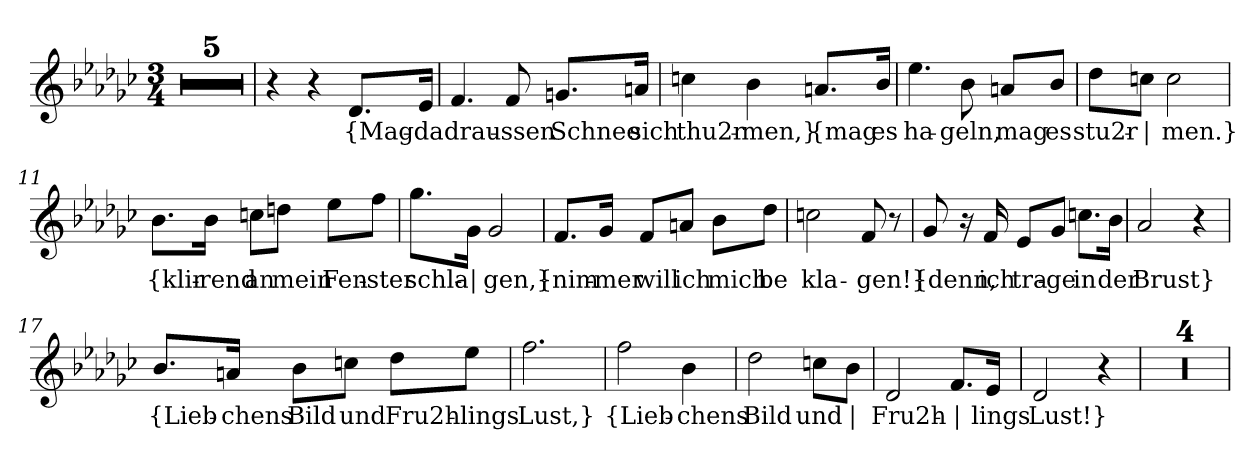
**kern	**text
*part1	*part1
*staff1	*staff1
*clefG2	*
*k[b-e-a-d-g-c-]	*
*M3/4	*
=1	=1
2.r	.
=2	=2
2.r	.
=3	=3
2.r	.
=4	=4
2.r	.
=5	=5
2.r	.
=6	=6
4r	.
4r	.
!	!LO:LY:b
8.d-/L	{Mag-
!	!LO:LY:b
16e-/Jk	-da
=7	=7
!	!LO:LY:b
4.f/	drau-
!	!LO:LY:b
8f/	-ssen
!	!LO:LY:b
8.gn/L	Schnee
!	!LO:LY:b
16an/Jk	sich
=8	=8
!	!LO:LY:b
4ccn\	thu2r-
!	!LO:LY:b
4b-\	-men,}
!	!LO:LY:b
8.an/L	{mag
!	!LO:LY:b
16b-/Jk	es
!!LO:LB:g=z
=9	=9
!	!LO:LY:b
4.ee-\	ha-
!	!LO:LY:b
8b-\	-geln,
!	!LO:LY:b
8an/L	mag
!	!LO:LY:b
8b-/J	es
=10	=10
!	!LO:LY:b
8dd-\L	stu2r-
!	!LO:LY:b
8ccn\J	|
!	!LO:LY:b
2cc\	-men.}
=11	=11
!	!LO:LY:b
8.b-\L	{klir-
!	!LO:LY:b
16b-\Jk	-rend
!	!LO:LY:b
8ccn\L	an
!	!LO:LY:b
8ddn\J	mein
!	!LO:LY:b
8ee-\L	Fen-
!	!LO:LY:b
8ff\J	-ster
=12	=12
!	!LO:LY:b
8.gg-\L	schla-
!	!LO:LY:b
16g-\Jk	|
!	!LO:LY:b
2g-/	-gen,}
!!LO:LB:g=z
=13	=13
!	!LO:LY:b
8.f/L	{nim-
!	!LO:LY:b
16g-/Jk	-mer
!	!LO:LY:b
8f/L	will
!	!LO:LY:b
8an/J	ich
!	!LO:LY:b
8b-\L	mich
!	!LO:LY:b
8dd-\J	be
=14	=14
!	!LO:LY:b
2ccn\	kla-
!	!LO:LY:b
8f/	-gen!}
8r	.
=15	=15
!	!LO:LY:b
8g-/	{denn,
16r	.
!	!LO:LY:b
16f/	ich
!	!LO:LY:b
8e-/L	tra-
!	!LO:LY:b
8g-/J	-ge
!	!LO:LY:b
8.ccn\L	in
!	!LO:LY:b
16b-\Jk	der
=16	=16
!	!LO:LY:b
2a-/	Brust}
4r	.
!!LO:LB:g=z
=17	=17
!	!LO:LY:b
8.b-/L	{Lieb-
!	!LO:LY:b
16an/Jk	-chens
!	!LO:LY:b
8b-\L	Bild
!	!LO:LY:b
8ccn\J	und
!	!LO:LY:b
8dd-\L	Fru2h-
!	!LO:LY:b
8ee-\J	-lings
=18	=18
!	!LO:LY:b
2.ff\	Lust,}
=19	=19
!	!LO:LY:b
2ff\	{Lieb-
!	!LO:LY:b
4b-\	-chens
=20	=20
!	!LO:LY:b
2dd-\	Bild
!	!LO:LY:b
8ccn\L	und
!	!LO:LY:b
8b-\J	|
=21	=21
!	!LO:LY:b
2d-/	Fru2h-
!	!LO:LY:b
8.f/L	|
!	!LO:LY:b
16e-/Jk	-lings
=22	=22
!	!LO:LY:b
2d-/	Lust!}
4r	.
=23	=23
2.r	.
!!LO:LB:g=z
=24	=24
2.r	.
=25	=25
2.r	.
=26	=26
2.r	.
=	=
*-	*-
